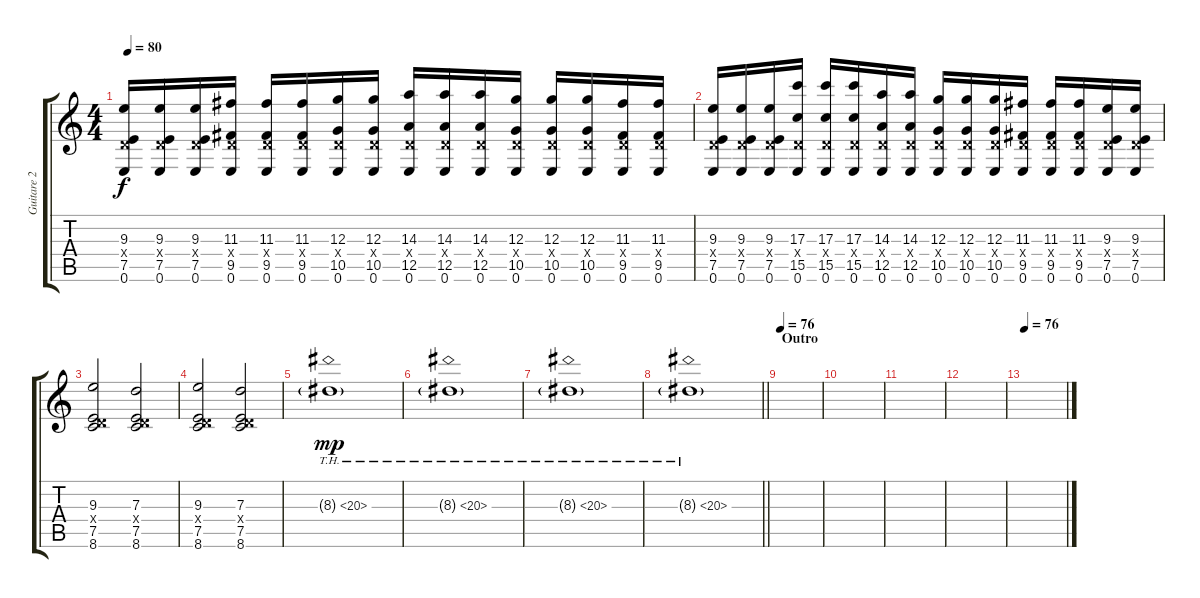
\track ("Guitare 2" "Guitare 2") {instrument distortionguitar}
\staff {score tabs}
\tuning (E4 B3 G3 D3 A2 E2) {hide}
\ts (4 4)
\tempo 80
\clef g2
\ks c
(9.3 0.4{x} 7.5 0.6).16{dy f} (9.3 0.4{x} 7.5 0.6).16 (9.3 0.4{x} 7.5 0.6).16 (11.3 0.4{x} 9.5 0.6).16 (11.3 0.4{x} 9.5 0.6).16 (11.3 0.4{x} 9.5 0.6).16 (12.3 0.4{x} 10.5 0.6).16 (12.3 0.4{x} 10.5 0.6).16 (14.3 0.4{x} 12.5 0.6).16 (14.3 0.4{x} 12.5 0.6).16 (14.3 0.4{x} 12.5 0.6).16 (12.3 0.4{x} 10.5 0.6).16 (12.3 0.4{x} 10.5 0.6).16 (12.3 0.4{x} 10.5 0.6).16 (11.3 0.4{x} 9.5 0.6).16 (11.3 0.4{x} 9.5 0.6).16 |
(9.3 0.4{x} 7.5 0.6).16 (9.3 0.4{x} 7.5 0.6).16 (9.3 0.4{x} 7.5 0.6).16 (17.3 0.4{x} 15.5 0.6).16 (17.3 0.4{x} 15.5 0.6).16 (17.3 0.4{x} 15.5 0.6).16 (14.3 0.4{x} 12.5 0.6).16 (14.3 0.4{x} 12.5 0.6).16 (12.3 0.4{x} 10.5 0.6).16 (12.3 0.4{x} 10.5 0.6).16 (12.3 0.4{x} 10.5 0.6).16 (11.3 0.4{x} 9.5 0.6).16 (11.3 0.4{x} 9.5 0.6).16 (11.3 0.4{x} 9.5 0.6).16 (9.3 0.4{x} 7.5 0.6).16 (9.3 0.4{x} 7.5 0.6).16 |
(9.3 0.4{x} 7.5 8.6).2 (7.3 0.4{x} 7.5 8.6).2 |
(9.3 0.4{x} 7.5 8.6).2 (7.3 0.4{x} 7.5 8.6).2 |
8.3{th 12 g}.1{dy mp} |
8.3{th 12 g}.1 |
8.3{th 12 g}.1{volume 0} |
\barLineRight lightlight
8.3{th 12 g}.1 |
\section ("" "Outro")
\tempo 76
|
|
|
|
\tempo 76
